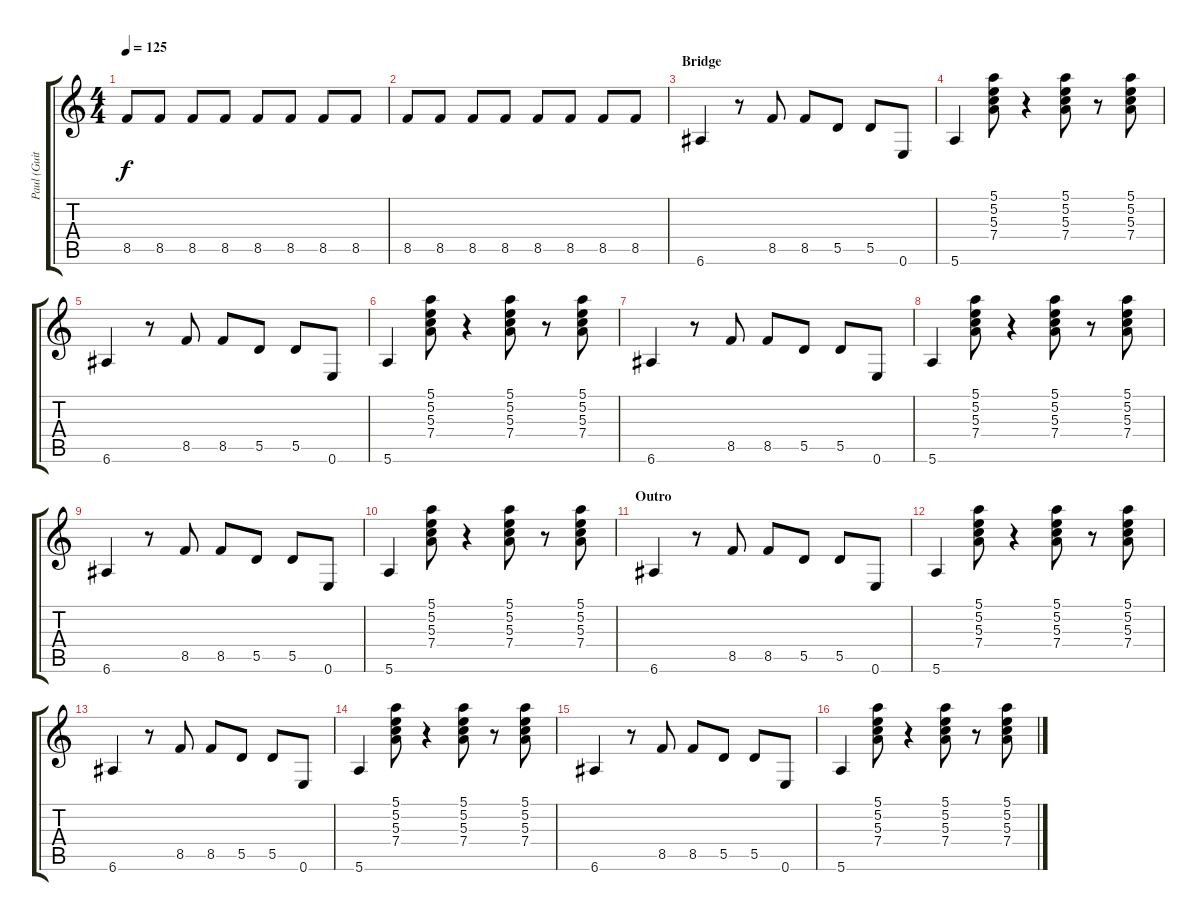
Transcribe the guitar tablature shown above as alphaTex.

\track ("Paul (Guitar)" "Paul (Guit") {instrument overdrivenguitar}
\staff {score tabs}
\tuning (E4 B3 G3 D3 A2 E2) {hide}
\ts (4 4)
\tempo 125
\clef g2
\ks c
8.5.8{dy f} 8.5.8 8.5.8 8.5.8 8.5.8 8.5.8 8.5.8 8.5.8 |
8.5.8 8.5.8 8.5.8 8.5.8 8.5.8 8.5.8 8.5.8 8.5.8 |
\section ("" "Bridge")
6.6.4 r.8 8.5.8 8.5.8 5.5.8 5.5.8 0.6.8 |
5.6.4 (5.1 5.2 5.3 7.4).8 r.4 (5.1 5.2 5.3 7.4).8 r.8 (5.1 5.2 5.3 7.4).8 |
6.6.4 r.8 8.5.8 8.5.8 5.5.8 5.5.8 0.6.8 |
5.6.4 (5.1 5.2 5.3 7.4).8 r.4 (5.1 5.2 5.3 7.4).8 r.8 (5.1 5.2 5.3 7.4).8 |
6.6.4 r.8 8.5.8 8.5.8 5.5.8 5.5.8 0.6.8 |
5.6.4 (5.1 5.2 5.3 7.4).8 r.4 (5.1 5.2 5.3 7.4).8 r.8 (5.1 5.2 5.3 7.4).8 |
6.6.4 r.8 8.5.8 8.5.8 5.5.8 5.5.8 0.6.8 |
5.6.4 (5.1 5.2 5.3 7.4).8 r.4 (5.1 5.2 5.3 7.4).8 r.8 (5.1 5.2 5.3 7.4).8 |
\section ("" "Outro")
6.6.4 r.8 8.5.8 8.5.8 5.5.8 5.5.8 0.6.8 |
5.6.4 (5.1 5.2 5.3 7.4).8 r.4 (5.1 5.2 5.3 7.4).8 r.8 (5.1 5.2 5.3 7.4).8 |
6.6.4 r.8 8.5.8 8.5.8 5.5.8 5.5.8 0.6.8 |
5.6.4 (5.1 5.2 5.3 7.4).8 r.4 (5.1 5.2 5.3 7.4).8 r.8 (5.1 5.2 5.3 7.4).8 |
6.6.4 r.8 8.5.8 8.5.8 5.5.8 5.5.8 0.6.8 |
5.6.4 (5.1 5.2 5.3 7.4).8 r.4 (5.1 5.2 5.3 7.4).8 r.8 (5.1 5.2 5.3 7.4).8
